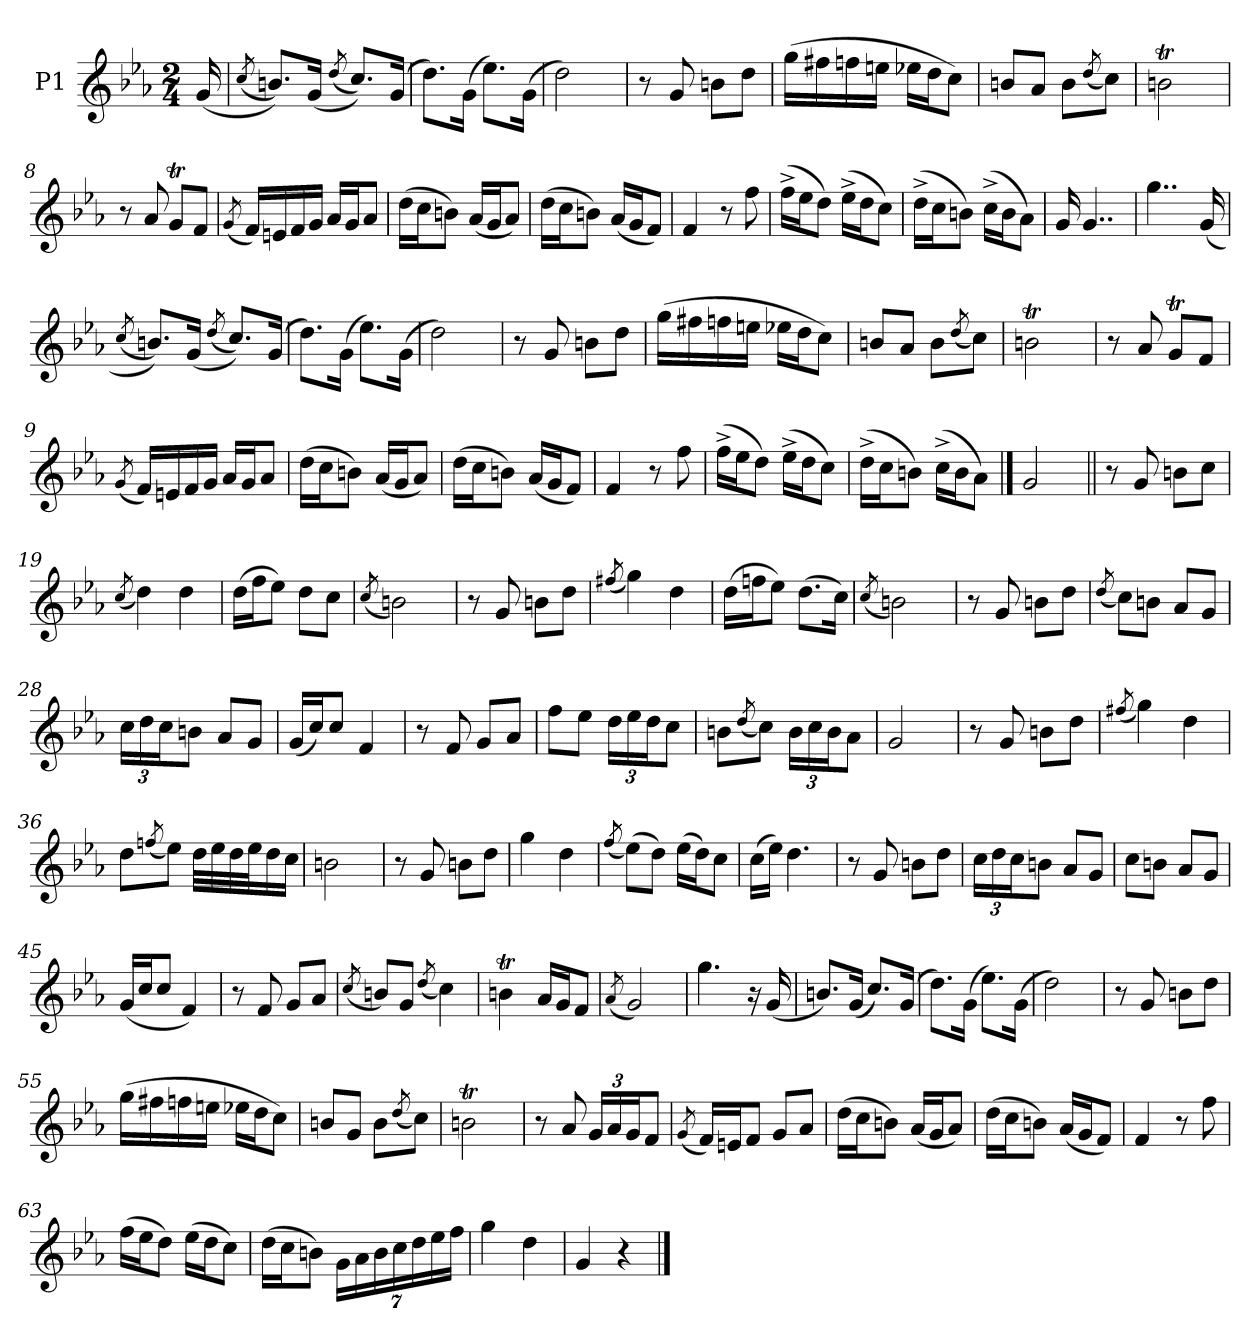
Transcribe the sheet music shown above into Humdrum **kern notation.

**kern
*part1
*staff1
*I"P1
*clefG2
*k[b-e-a-]
*M2/4
=
(16g
=1
(8qcc/
8.bnL))
(16gJk
(8qdd/
8.ccL))
(16gJk
=2
8.ddL)
(16gJk
8.ee-L)
(16gJk
=3
2dd)
=4
8r
8g
8bnL
8ddJ
=5
(16ggLL
16ff#X
16ffn
16eenJJ
16ee-XLL
16ddJ
8ccJ)
=6
8bnL
8a-J
8bL
(8qdd/
8ccJ)
=7
2bnt
=8
8r
8a-
8gtL
8fJ
=9
(8qg/
16fLL)
16en
16f
16gJJ
16a-LL
16gJ
8a-J
=10
(16ddLL
16ccJ
8bnJ)
(16a-LL
16gJ
8a-J)
=11
(16ddLL
16ccJ
8bnJ)
(16a-LL
16gJ
8fJ)
=12
4f
8r
8ff
=13
(16ff^LL
16ee-J
8ddJ)
(16ee-^LL
16ddJ
8ccJ)
=14
(16dd^LL
16ccJ
8bnJ)
(16cc^LL
16bJ
8a-J)
=15
16g
4..g
=16
4..gg
(16g
=1
(8qcc/
8.bnL))
(16gJk
(8qdd/
8.ccL))
(16gJk
=2
8.ddL)
(16gJk
8.ee-L)
(16gJk
=3
2dd)
=4
8r
8g
8bnL
8ddJ
=5
(16ggLL
16ff#X
16ffn
16eenJJ
16ee-XLL
16ddJ
8ccJ)
=6
8bnL
8a-J
8bL
(8qdd/
8ccJ)
=7
2bnt
=8
8r
8a-
8gtL
8fJ
=9
(8qg/
16fLL)
16en
16f
16gJJ
16a-LL
16gJ
8a-J
=10
(16ddLL
16ccJ
8bnJ)
(16a-LL
16gJ
8a-J)
=11
(16ddLL
16ccJ
8bnJ)
(16a-LL
16gJ
8fJ)
=12
4f
8r
8ff
=13
(16ff^LL
16ee-J
8ddJ)
(16ee-^LL
16ddJ
8ccJ)
=14
(16dd^LL
16ccJ
8bnJ)
(16cc^LL
16bJ
8a-J)
==17
2g
=18||
8r
8g
8bnL
8ccJ
=19
(8qcc/
4dd)
4dd
=20
(16ddLL
16ffJ
8ee-J)
8ddL
8ccJ
=21
(8qcc/
2bn)
=22
8r
8g
8bnL
8ddJ
=23
(8qff#X/
4gg)
4dd
=24
(16ddLL
16ffnJ
8ee-J)
(8.ddL
16ccJk)
=25
(8qcc/
2bn)
=26
8r
8g
8bnL
8ddJ
=27
(8qdd/
8ccL)
8bnJ
8a-L
8gJ
=28
24ccLL
24dd
24ccJ
8bnJ
8a-L
8gJ
=29
(16gLL
16ccJ)
8ccJ
4f
=30
8r
8f
8gL
8a-J
=31
8ffL
8ee-J
24ddLL
24ee-
24ddJ
8ccJ
=32
8bnL
(8qdd/
8ccJ)
24bLL
24cc
24bJ
8a-J
=33
2g
=34
8r
8g
8bnL
8ddJ
=35
(8qff#X/
4gg)
4dd
=36
8ddL
(8qffn/
8ee-J)
32ddLLL
32ee-
32dd
32ee-J
16dd
16ccJJ
=37
2bn
=38
8r
8g
8bnL
8ddJ
=39
4gg
4dd
=40
(8qff/
(8ee-L)
8ddJ)
(16ee-LL
16ddJ)
8ccJ
=41
(16ccLL
16ee-JJ)
4.dd
=42
8r
8g
8bnL
8ddJ
=43
24ccLL
24dd
24ccJ
8bnJ
8a-L
8gJ
=44
8ccL
8bnJ
8a-L
8gJ
=45
(16gLL
16ccJ
8ccJ
4f)
=46
8r
8f
8gL
8a-J
=47
(8qcc/
8bnL)
8gJ
(8qdd/
4cc)
=48
4bnt
16a-LL
16gJ
8fJ
=49
(8qa-/
2g)
=50
4.gg
16r
(16g
=51
8.bnL)
(16gJk
8.ccL)
(16gJk
=52
8.ddL)
(16gJk
8.ee-L)
(16gJk
=53
2dd)
=54
8r
8g
8bnL
8ddJ
=55
(16ggLL
16ff#X
16ffn
16eenJJ
16ee-XLL
16ddJ
8ccJ)
=56
8bnL
8gJ
8bL
(8qdd/
8ccJ)
=57
2bnt
=58
8r
8a-
24gLL
24a-
24gJ
8fJ
=59
(8qg/
16fLL)
16enJ
8fJ
8gL
8a-J
=60
(16ddLL
16ccJ
8bnJ)
(16a-LL
16gJ
8a-J)
=61
(16ddLL
16ccJ
8bnJ)
(16a-LL
16gJ
8fJ)
=62
4f
8r
8ff
=63
(16ffLL
16ee-J
8ddJ)
(16ee-LL
16ddJ
8ccJ)
=64
(16ddLL
16ccJ
8bnJ)
28gLL
28a-
28b
28cc
28dd
28ee-
28ffJJ
=65
4gg
4dd
=66
4g
4r
==
*-
